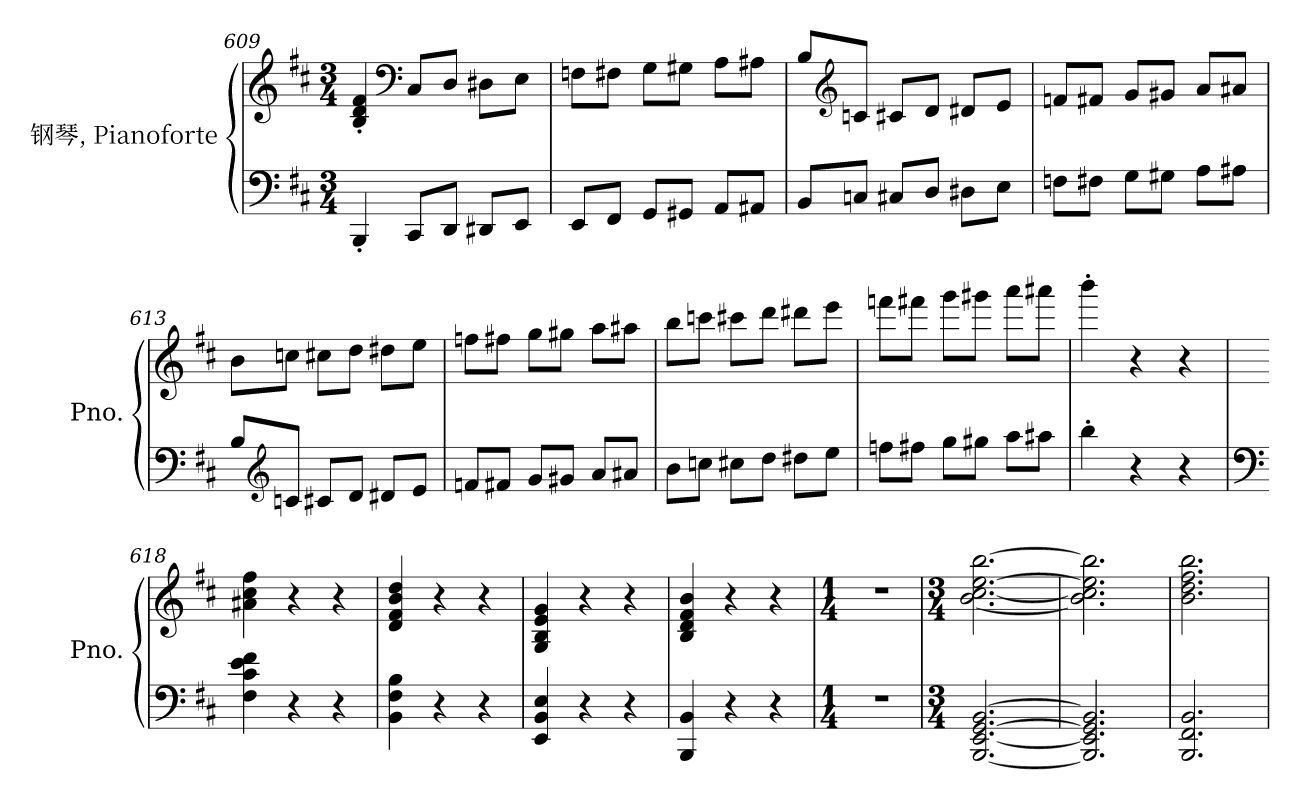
**kern	**kern
*part1	*part1
*staff2	*staff1
*I"钢琴, Pianoforte	*
*I'Pno.	*
!!LO:LB:g=z
*clefF4	*clefG2
*k[f#c#]	*k[f#c#]
*M3/4	*M3/4
=609	=609
4BBB'/	4B/' 4d/' 4f#/'
*	*clefF4
8CC#/L	8C#/L
8DD/J	8D/J
8DD#X/L	8D#X\L
8EE/J	8E\J
=610	=610
8EE/L	8Fn\L
8FF#/J	8F#X\J
8GG/L	8G\L
8GG#X/J	8G#X\J
8AA/L	8A\L
8AA#X/J	8A#X\J
=611	=611
8BB/L	8B/L
*	*clefG2
8Cn/J	8cn/J
8C#X/L	8c#X/L
8D/J	8d/J
8D#X\L	8d#X/L
8E\J	8e/J
=612	=612
8Fn\L	8fn/L
8F#X\J	8f#X/J
8G\L	8g/L
8G#X\J	8g#X/J
8A\L	8a/L
8A#X\J	8a#X/J
!!LO:LB:g=z
=613	=613
8B/L	8b\L
*clefG2	*
8cn/J	8ccn\J
8c#X/L	8cc#X\L
8d/J	8dd\J
8d#X/L	8dd#X\L
8e/J	8ee\J
=614	=614
8fn/L	8ffn\L
8f#X/J	8ff#X\J
8g/L	8gg\L
8g#X/J	8gg#X\J
8a/L	8aa\L
8a#X/J	8aa#X\J
=615	=615
8b\L	8bb\L
8ccn\J	8cccn\J
8cc#X\L	8ccc#X\L
8dd\J	8ddd\J
8dd#X\L	8ddd#X\L
8ee\J	8eee\J
=616	=616
8ffn\L	8fffn\L
8ff#X\J	8fff#X\J
8gg\L	8ggg\L
8gg#X\J	8ggg#X\J
8aa\L	8aaa\L
8aa#X\J	8aaa#X\J
=617	=617
4bb'\	4bbb'\
4r	4r
4r	4r
!!LO:LB:g=z
=618	=618
*clefF4	*
4F#\ 4c#\ 4e\ 4f#\	4a#X\ 4cc#\ 4ff#\
4r	4r
4r	4r
=619	=619
4BB\ 4F#\ 4B\	4d/ 4f#/ 4b/ 4dd/
4r	4r
4r	4r
=620	=620
4EE/ 4BB/ 4E/	4G/ 4B/ 4e/ 4g/
4r	4r
4r	4r
=621	=621
*	*MM230
4BBB/ 4BB/	4B/ 4d/ 4f#/ 4b/
4r	4r
4r	4r
=622	=622
*M1/4	*M1/4
4r	4r
=623	=623
*M3/4	*M3/4
[2.BBB/ [2.EE/ [2.GG/ [2.BB/	[2.b\ [2.cc#\ [2.ee\ [2.bb\
=624	=624
2.BBB/] 2.EE/] 2.GG/] 2.BB/]	2.b\] 2.cc#\] 2.ee\] 2.bb\]
=625	=625
*	*MM30
2.BBB/ 2.FF#/ 2.BB/	2.b\ 2.dd\ 2.ff#\ 2.bb\
=	=
*-	*-
